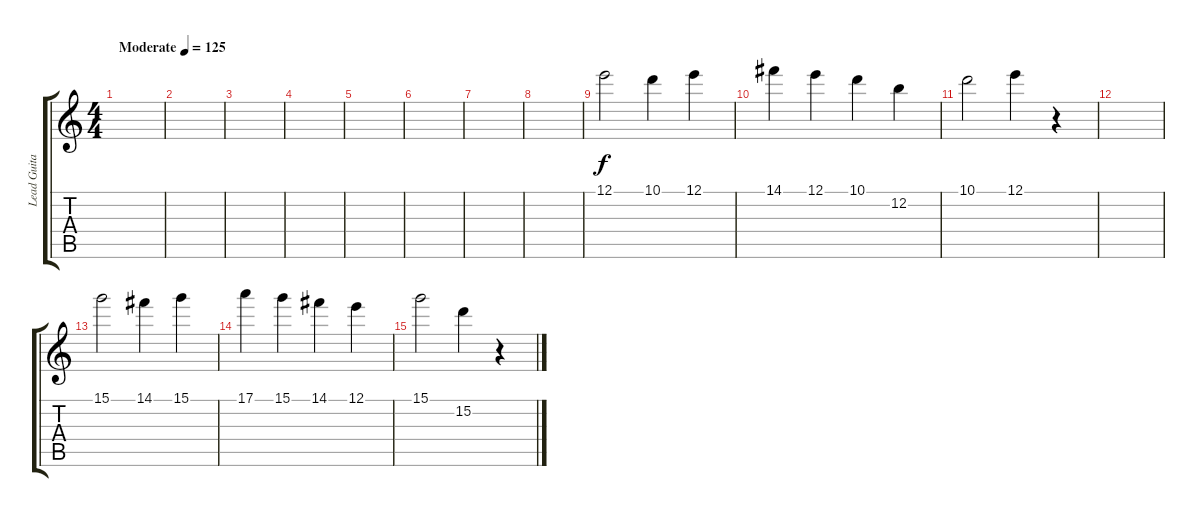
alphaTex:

\track ("Lead Guitar" "Lead Guita") {instrument acousticguitarsteel}
\staff {score tabs}
\tuning (E4 B3 G3 D3 A2 E2) {hide}
\ts (4 4)
\tempo (125 "Moderate")
\clef g2
\ks c
|
|
|
|
|
|
|
|
12.1.2 10.1.4 12.1.4 |
14.1.4 12.1.4 10.1.4 12.2.4 |
10.1.2 12.1.4 r.4 |
|
15.1.2 14.1.4 15.1.4 |
17.1.4 15.1.4 14.1.4 12.1.4 |
15.1.2 15.2.4 r.4
